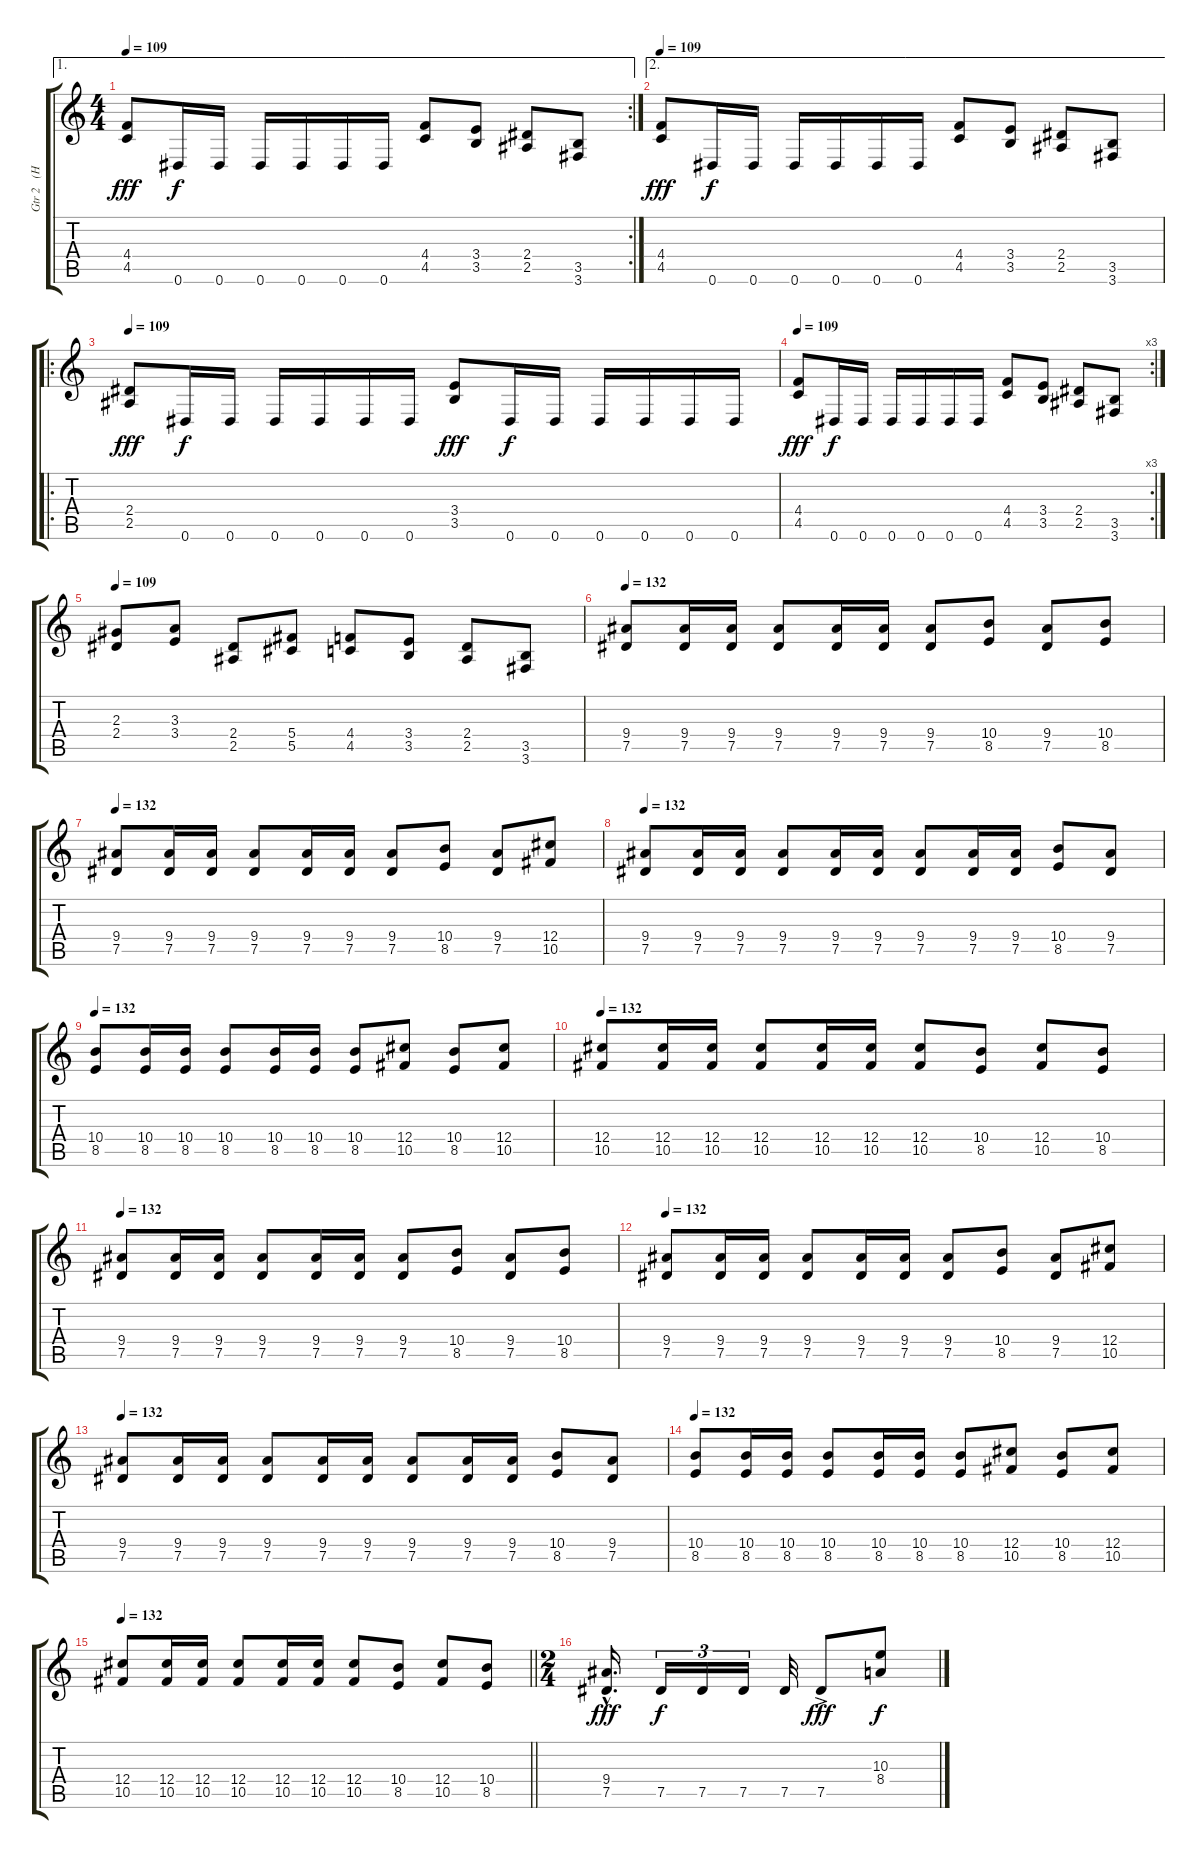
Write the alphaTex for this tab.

\track ("Gtr 2   (Hernan)" "Gtr 2   (H") {instrument distortionguitar}
\staff {score tabs}
\tuning (Eb4 Bb3 Gb3 Db3 Ab2 Eb2) {hide}
\ae 1
\rc 2
\ts (4 4)
\tempo 109
\clef g2
\ks c
(4.4 4.5).8{dy fff} 0.6.16{dy f} 0.6.16 0.6.16 0.6.16 0.6.16 0.6.16 (4.4 4.5).8 (3.4 3.5).8 (2.4 2.5).8 (3.5 3.6).8 |
\ae 2
\tempo 109
(4.4 4.5).8{dy fff} 0.6.16{dy f} 0.6.16 0.6.16 0.6.16 0.6.16 0.6.16 (4.4 4.5).8 (3.4 3.5).8 (2.4 2.5).8 (3.5 3.6).8 |
\ro
\tempo 109
(2.4 2.5).8{dy fff} 0.6.16{dy f} 0.6.16 0.6.16 0.6.16 0.6.16 0.6.16 (3.4 3.5).8{dy fff} 0.6.16{dy f} 0.6.16 0.6.16 0.6.16 0.6.16 0.6.16 |
\rc 3
\tempo 109
(4.4 4.5).8{dy fff} 0.6.16{dy f} 0.6.16 0.6.16 0.6.16 0.6.16 0.6.16 (4.4 4.5).8 (3.4 3.5).8 (2.4 2.5).8 (3.5 3.6).8 |
\tempo 109
(2.3 2.4).8 (3.3 3.4).8 (2.4 2.5).8 (5.4 5.5).8 (4.4 4.5).8 (3.4 3.5).8 (2.4 2.5).8 (3.5 3.6).8 |
\tempo 132
(9.4 7.5).8 (9.4 7.5).16 (9.4 7.5).16 (9.4 7.5).8 (9.4 7.5).16 (9.4 7.5).16 (9.4 7.5).8 (10.4 8.5).8 (9.4 7.5).8 (10.4 8.5).8 |
\tempo 132
(9.4 7.5).8 (9.4 7.5).16 (9.4 7.5).16 (9.4 7.5).8 (9.4 7.5).16 (9.4 7.5).16 (9.4 7.5).8 (10.4 8.5).8 (9.4 7.5).8 (12.4 10.5).8 |
\tempo 132
(9.4 7.5).8 (9.4 7.5).16 (9.4 7.5).16 (9.4 7.5).8 (9.4 7.5).16 (9.4 7.5).16 (9.4 7.5).8 (9.4 7.5).16 (9.4 7.5).16 (10.4 8.5).8 (9.4 7.5).8 |
\tempo 132
(10.4 8.5).8 (10.4 8.5).16 (10.4 8.5).16 (10.4 8.5).8 (10.4 8.5).16 (10.4 8.5).16 (10.4 8.5).8 (12.4 10.5).8 (10.4 8.5).8 (12.4 10.5).8 |
\tempo 132
(12.4 10.5).8 (12.4 10.5).16 (12.4 10.5).16 (12.4 10.5).8 (12.4 10.5).16 (12.4 10.5).16 (12.4 10.5).8 (10.4 8.5).8 (12.4 10.5).8 (10.4 8.5).8 |
\tempo 132
(9.4 7.5).8 (9.4 7.5).16 (9.4 7.5).16 (9.4 7.5).8 (9.4 7.5).16 (9.4 7.5).16 (9.4 7.5).8 (10.4 8.5).8 (9.4 7.5).8 (10.4 8.5).8 |
\tempo 132
(9.4 7.5).8 (9.4 7.5).16 (9.4 7.5).16 (9.4 7.5).8 (9.4 7.5).16 (9.4 7.5).16 (9.4 7.5).8 (10.4 8.5).8 (9.4 7.5).8 (12.4 10.5).8 |
\tempo 132
(9.4 7.5).8 (9.4 7.5).16 (9.4 7.5).16 (9.4 7.5).8 (9.4 7.5).16 (9.4 7.5).16 (9.4 7.5).8 (9.4 7.5).16 (9.4 7.5).16 (10.4 8.5).8 (9.4 7.5).8 |
\tempo 132
(10.4 8.5).8 (10.4 8.5).16 (10.4 8.5).16 (10.4 8.5).8 (10.4 8.5).16 (10.4 8.5).16 (10.4 8.5).8 (12.4 10.5).8 (10.4 8.5).8 (12.4 10.5).8 |
\tempo 132
\barLineRight lightlight
(12.4 10.5).8 (12.4 10.5).16 (12.4 10.5).16 (12.4 10.5).8 (12.4 10.5).16 (12.4 10.5).16 (12.4 10.5).8 (10.4 8.5).8 (12.4 10.5).8 (10.4 8.5).8 |
\ts (2 4)
(9.4{hac} 7.5{hac}).16{d dy fff} 7.5.16{tu (3 2) dy f} 7.5.16{tu (3 2)} 7.5.16{tu (3 2)} 7.5.32 7.5{ac}.8{dy fff} (10.3 8.4).8{dy f}
